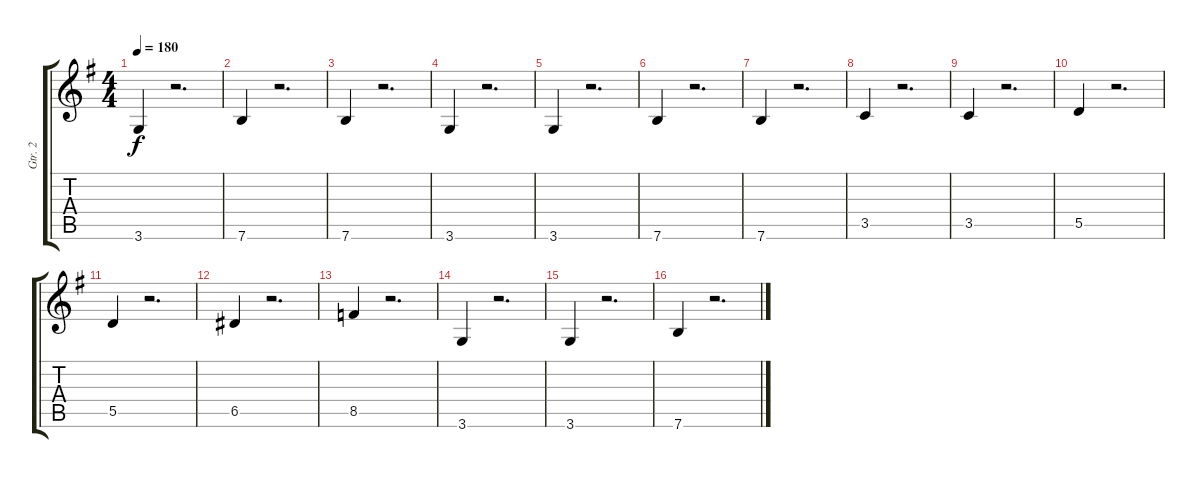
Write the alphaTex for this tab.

\track ("Gtr. 2" "Gtr. 2") {instrument distortionguitar}
\staff {score tabs}
\tuning (E4 B3 G3 D3 A2 E2) {hide}
\ts (4 4)
\tempo 180
\clef g2
\ks g
3.6.4{dy f} r.2{d} |
7.6.4 r.2{d} |
7.6.4 r.2{d} |
3.6.4 r.2{d} |
3.6.4 r.2{d} |
7.6.4 r.2{d} |
7.6.4 r.2{d} |
3.5.4 r.2{d} |
3.5.4 r.2{d} |
5.5.4 r.2{d} |
5.5.4 r.2{d} |
6.5.4 r.2{d} |
8.5.4 r.2{d} |
3.6.4 r.2{d} |
3.6.4 r.2{d} |
7.6.4 r.2{d}
